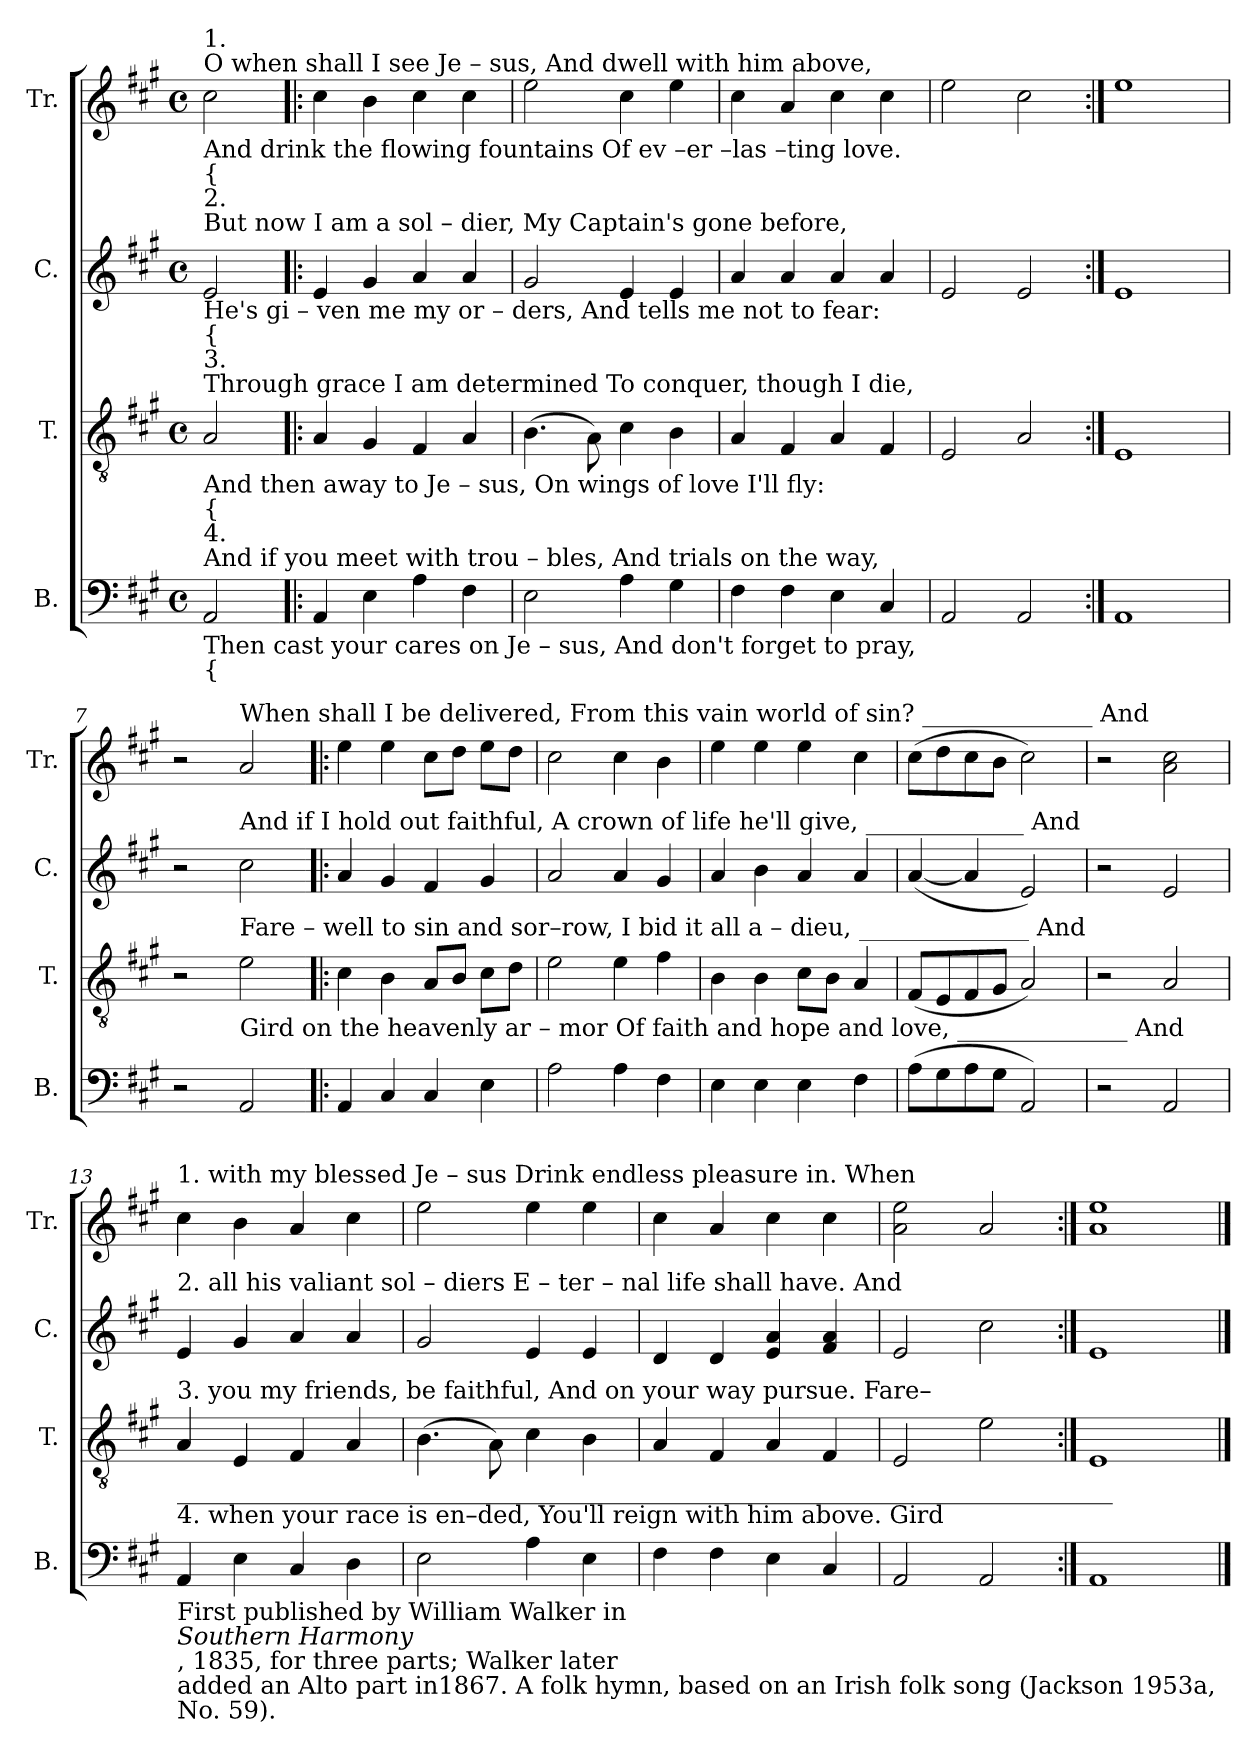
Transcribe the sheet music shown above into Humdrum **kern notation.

**kern	**kern	**kern	**kern
*part4	*part3	*part2	*part1
*staff4	*staff3	*staff2	*staff1
*I"B.	*I"T.	*I"C.	*I"Tr.
*I'B.	*I'T.	*I'C.	*I'Tr.
*clefF4	*clefGv2	*clefG2	*clefG2
*k[f#c#g#]	*k[f#c#g#]	*k[f#c#g#]	*k[f#c#g#]
*M4/4	*M4/4	*M4/4	*M4/4
*met(c)	*met(c)	*met(c)	*met(c)
*MM160	*MM160	*MM160	*MM160
=1	=1	=1	=1
!	!	!	!LO:TX:a:t=O   when  shall  I  see  Je  –  sus,  And dwell with him above,
!	!	!	!LO:TX:b:t=And drink the flowing fountains   Of   ev –er –las –ting   love.
!	!	!	!LO:TX:a:t=1.
!	!	!	!LO:TX:b:t={
!	!	!LO:TX:a:t=But     now  I  am  a     sol  –  dier,  My Captain's gone before,	!
!	!	!LO:TX:b:t=He's   gi – ven  me  my  or  –  ders,  And  tells  me not to fear&colon;	!
!	!	!LO:TX:a:t=2.	!
!	!	!LO:TX:b:t={	!
!	!LO:TX:a:t=Through grace I am determined  To  conquer,  though  I    die,	!	!
!	!LO:TX:b:t=And  then  away  to     Je  –  sus,  On  wings  of  love   I'll    fly&colon;	!	!
!	!LO:TX:a:t=3.	!	!
!	!LO:TX:b:t={	!	!
!LO:TX:a:t=And  if  you meet with trou – bles, And  trials  on      the    way,	!	!	!
!LO:TX:b:t=Then cast your cares on Je  –  sus,  And  don't  forget  to    pray,	!	!	!
!LO:TX:a:t=4.	!	!	!
!LO:TX:b:t={	!	!	!
2AA!/	2A!/	2e!/	2cc#!\
=2!|:	=2!|:	=2!|:	=2!|:
4AA!/	4A!/	4e!/	4cc#!\
4E!\	4G#!/	4g#!/	4b!\
4A!\	4F#!/	4a!/	4cc#!\
4F#!\	4A!/	4a!/	4cc#!\
=3	=3	=3	=3
2E!\	(4.B!\	2g#!/	2ee!\
.	8A!\)	.	.
4A!\	4c#!\	4e!/	4cc#!\
4G#!\	4B!\	4e!/	4ee!\
=4	=4	=4	=4
4F#!\	4A!/	4a!/	4cc#!\
4F#!\	4F#!/	4a!/	4a!/
4E!\	4A!/	4a!/	4cc#!\
4C#!/	4F#!/	4a!/	4cc#!\
=5	=5	=5	=5
2AA!/	2E!/	2e!/	2ee!\
2AA!/	2A!/	2e!/	2cc#!\
=6:|!	=6:|!	=6:|!	=6:|!
1AA!	1E!	1e!	1ee!
=7	=7	=7	=7
2r	2r	2r	2r
!	!	!	!LO:TX:a:t=When     shall  I     be      delivered,  From this vain  world  of  sin? ______________ And
!	!	!LO:TX:a:t=And      if   I    hold    out      faithful,  A crown of  life   he'll   give, _____________ And	!
!	!LO:TX:a:t=Fare  –  well  to   sin    and   sor–row,  I    bid  it   all     a   –   dieu, ______________  And	!	!
!LO:TX:a:t=Gird      on   the  heavenly   ar – mor  Of faith and hope and love, ______________ And	!	!	!
2AA!/	2e!\	2cc#!\	2a!/
=8!|:	=8!|:	=8!|:	=8!|:
4AA!/	4c#!\	4a!/	4ee!\
4C#!/	4B!\	4g#!/	4ee!\
4C#!/	8A!/L	4f#!/	8cc#!\L
.	8B!/J	.	8dd!\J
4E!\	8c#!\L	4g#!/	8ee!\L
.	8d!\J	.	8dd!\J
=9	=9	=9	=9
2A!\	2e!\	2a!/	2cc#!\
4A!\	4e!\	4a!/	4cc#!\
4F#!\	4f#!\	4g#!/	4b!\
=10	=10	=10	=10
4E!\	4B!\	4a!/	4ee!\
4E!\	4B!\	4b!\	4ee!\
4E!\	8c#!\L	4a!/	4ee!\
.	8B!\J	.	.
4F#!\	4A!/	4a!/	4cc#!\
=11	=11	=11	=11
(8A!\L	(8F#!/L	([4a!/	(8cc#!\L
8G#!\	8E!/	.	8dd!\
8A!\	8F#!/	4a!/]	8cc#!\
8G#!\J	8G#!/J	.	8b!\J
2AA!/)	2A!/)	2e!/)	2cc#!\)
=12	=12	=12	=12
2r	2r	2r	2r
2AA!/	2A!/	2e!/	2a!\ 2cc#!\
=13	=13	=13	=13
!	!	!	!LO:TX:a:t=1. with my blessed Je  –  sus   Drink  endless  pleasure   in.  When
!	!	!LO:TX:a:t=2. all  his valiant  sol  –  diers   E – ter – nal  life  shall  have.  And	!
!	!LO:TX:a:t=3. you my friends, be faithful,  And  on  your  way  pursue.  Fare–	!	!
!LO:TX:a:t=4. when your race is en–ded,  You'll  reign  with him above.  Gird	!	!	!
!LO:TX:a:t=_____________________________________________________________________________	!	!	!
!LO:TX:b:t=First published by William Walker in	!	!	!
!LO:TX:b:i:t=Southern Harmony	!	!	!
!LO:TX:b:t=, 1835, for three parts; Walker later	!	!	!
!LO:TX:b:t=added an Alto part in1867. A folk hymn, based on an Irish folk song (Jackson 1953a,	!	!	!
!LO:TX:b:t=No. 59).	!	!	!
4AA!/	4A!/	4e!/	4cc#!\
4E!\	4E!/	4g#!/	4b!\
4C#!/	4F#!/	4a!/	4a!/
4D!\	4A!/	4a!/	4cc#!\
=14	=14	=14	=14
2E!\	(4.B!\	2g#!/	2ee!\
.	8A!\)	.	.
4A!\	4c#!\	4e!/	4ee!\
4E!\	4B!\	4e!/	4ee!\
=15	=15	=15	=15
4F#!\	4A!/	4d!/	4cc#!\
4F#!\	4F#!/	4d!/	4a!/
4E!\	4A!/	4e!/ 4a!/	4cc#!\
4C#!/	4F#!/	4f#!/ 4a!/	4cc#!\
=16	=16	=16	=16
2AA!/	2E!/	2e!/	2a!\ 2ee!\
2AA!/	2e!\	2cc#!\	2a!/
=17:|!	=17:|!	=17:|!	=17:|!
1AA!	1E!	1e!	1a! 1ee!
==	==	==	==
*-	*-	*-	*-
